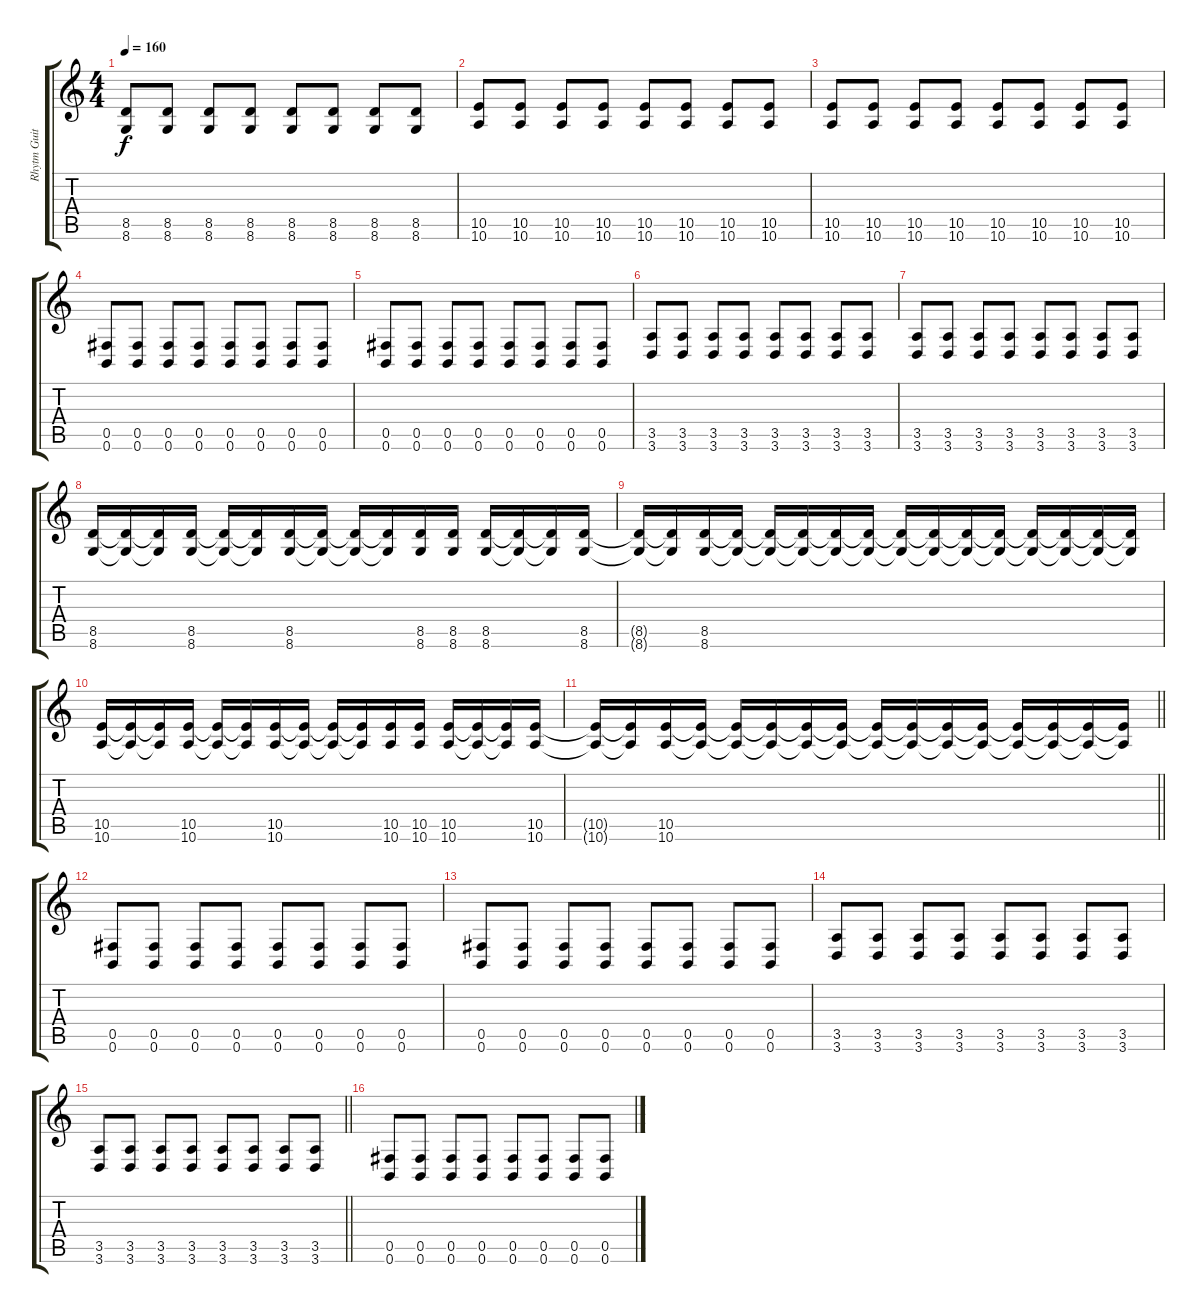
\track ("Rhytm Guitar" "Rhytm Guit") {instrument distortionguitar}
\staff {score tabs}
\tuning (Db4 Ab3 E3 B2 Gb2 B1) {hide}
\ts (4 4)
\tempo 160
\clef g2
\ks c
(8.5 8.6).8{dy f} (8.5 8.6).8 (8.5 8.6).8 (8.5 8.6).8 (8.5 8.6).8 (8.5 8.6).8 (8.5 8.6).8 (8.5 8.6).8 |
(10.5 10.6).8 (10.5 10.6).8 (10.5 10.6).8 (10.5 10.6).8 (10.5 10.6).8 (10.5 10.6).8 (10.5 10.6).8 (10.5 10.6).8 |
(10.5 10.6).8 (10.5 10.6).8 (10.5 10.6).8 (10.5 10.6).8 (10.5 10.6).8 (10.5 10.6).8 (10.5 10.6).8 (10.5 10.6).8 |
(0.5 0.6).8 (0.5 0.6).8 (0.5 0.6).8 (0.5 0.6).8 (0.5 0.6).8 (0.5 0.6).8 (0.5 0.6).8 (0.5 0.6).8 |
(0.5 0.6).8 (0.5 0.6).8 (0.5 0.6).8 (0.5 0.6).8 (0.5 0.6).8 (0.5 0.6).8 (0.5 0.6).8 (0.5 0.6).8 |
(3.5 3.6).8 (3.5 3.6).8 (3.5 3.6).8 (3.5 3.6).8 (3.5 3.6).8 (3.5 3.6).8 (3.5 3.6).8 (3.5 3.6).8 |
(3.5 3.6).8 (3.5 3.6).8 (3.5 3.6).8 (3.5 3.6).8 (3.5 3.6).8 (3.5 3.6).8 (3.5 3.6).8 (3.5 3.6).8 |
(8.5 8.6).16 (8.5{t} 8.6{t}).16 (8.5{t} 8.6{t}).16 (8.5 8.6).16 (8.5{t} 8.6{t}).16 (8.5{t} 8.6{t}).16 (8.5 8.6).16 (8.5{t} 8.6{t}).16 (8.5{t} 8.6{t}).16 (8.5{t} 8.6{t}).16 (8.5 8.6).16 (8.5 8.6).16 (8.5 8.6).16 (8.5{t} 8.6{t}).16 (8.5{t} 8.6{t}).16 (8.5 8.6).16 |
(8.5{t} 8.6{t}).16 (8.5{t} 8.6{t}).16 (8.5 8.6).16 (8.5{t} 8.6{t}).16 (8.5{t} 8.6{t}).16 (8.5{t} 8.6{t}).16 (8.5{t} 8.6{t}).16 (8.5{t} 8.6{t}).16 (8.5{t} 8.6{t}).16 (8.5{t} 8.6{t}).16 (8.5{t} 8.6{t}).16 (8.5{t} 8.6{t}).16 (8.5{t} 8.6{t}).16 (8.5{t} 8.6{t}).16 (8.5{t} 8.6{t}).16 (8.5{t} 8.6{t}).16 |
(10.5 10.6).16 (10.5{t} 10.6{t}).16 (10.5{t} 10.6{t}).16 (10.5 10.6).16 (10.5{t} 10.6{t}).16 (10.5{t} 10.6{t}).16 (10.5 10.6).16 (10.5{t} 10.6{t}).16 (10.5{t} 10.6{t}).16 (10.5{t} 10.6{t}).16 (10.5 10.6).16 (10.5 10.6).16 (10.5 10.6).16 (10.5{t} 10.6{t}).16 (10.5{t} 10.6{t}).16 (10.5 10.6).16 |
\barLineRight lightlight
(10.5{t} 10.6{t}).16 (10.5{t} 10.6{t}).16 (10.5 10.6).16 (10.5{t} 10.6{t}).16 (10.5{t} 10.6{t}).16 (10.5{t} 10.6{t}).16 (10.5{t} 10.6{t}).16 (10.5{t} 10.6{t}).16 (10.5{t} 10.6{t}).16 (10.5{t} 10.6{t}).16 (10.5{t} 10.6{t}).16 (10.5{t} 10.6{t}).16 (10.5{t} 10.6{t}).16 (10.5{t} 10.6{t}).16 (10.5{t} 10.6{t}).16 (10.5{t} 10.6{t}).16 |
(0.5 0.6).8 (0.5 0.6).8 (0.5 0.6).8 (0.5 0.6).8 (0.5 0.6).8 (0.5 0.6).8 (0.5 0.6).8 (0.5 0.6).8 |
(0.5 0.6).8 (0.5 0.6).8 (0.5 0.6).8 (0.5 0.6).8 (0.5 0.6).8 (0.5 0.6).8 (0.5 0.6).8 (0.5 0.6).8 |
(3.5 3.6).8 (3.5 3.6).8 (3.5 3.6).8 (3.5 3.6).8 (3.5 3.6).8 (3.5 3.6).8 (3.5 3.6).8 (3.5 3.6).8 |
\barLineRight lightlight
(3.5 3.6).8 (3.5 3.6).8 (3.5 3.6).8 (3.5 3.6).8 (3.5 3.6).8 (3.5 3.6).8 (3.5 3.6).8 (3.5 3.6).8 |
\section ("" "")
(0.5 0.6).8 (0.5 0.6).8 (0.5 0.6).8 (0.5 0.6).8 (0.5 0.6).8 (0.5 0.6).8 (0.5 0.6).8 (0.5 0.6).8
